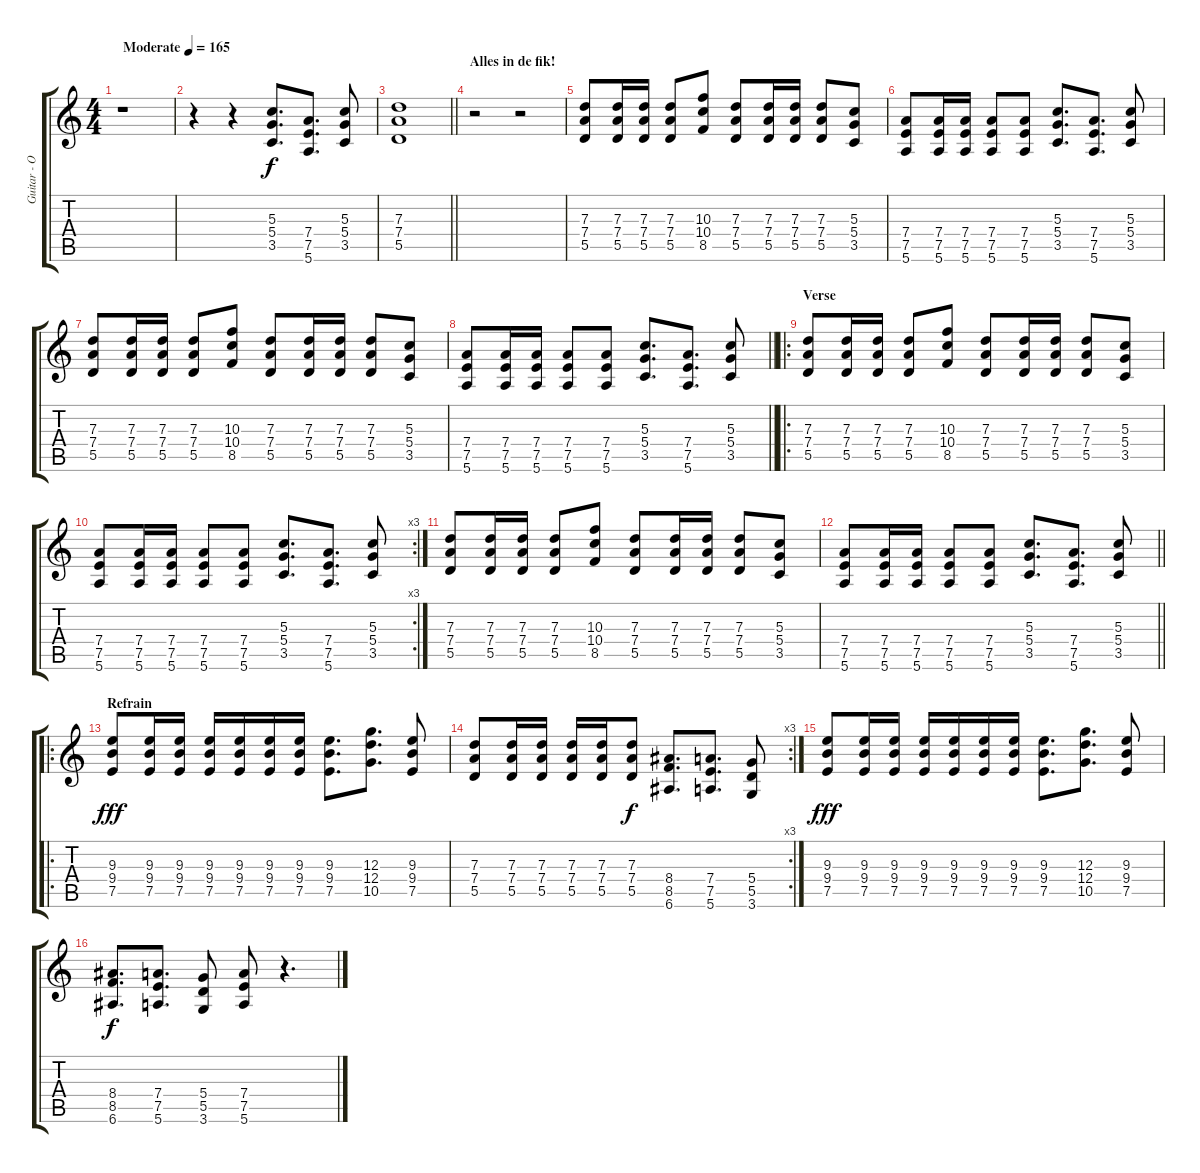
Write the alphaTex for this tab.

\track ("Guitar - Oeds" "Guitar - O") {instrument overdrivenguitar}
\staff {score tabs}
\tuning (E4 B3 G3 D3 A2 E2) {hide}
\ts (4 4)
\tempo (165 "Moderate")
\clef g2
\ks c
r.1{dy f instrument overdrivenguitar} |
r.4 r.4 (5.3 5.4 3.5).8{d} (7.4 7.5 5.6).8{d} (5.3 5.4 3.5).8 |
\barLineRight lightlight
(7.3 7.4 5.5).1 |
\section ("" "Alles in de fik!")
r.2 r.2 |
(7.3 7.4 5.5).8{beam Up} (7.3 7.4 5.5).16{beam Up} (7.3 7.4 5.5).16{beam Up} (7.3 7.4 5.5).8 (10.3 10.4 8.5).8 (7.3 7.4 5.5).8 (7.3 7.4 5.5).16 (7.3 7.4 5.5).16 (7.3 7.4 5.5).8 (5.3 5.4 3.5).8 |
(7.4 7.5 5.6).8 (7.4 7.5 5.6).16 (7.4 7.5 5.6).16 (7.4 7.5 5.6).8 (7.4 7.5 5.6).8 (5.3 5.4 3.5).8{d} (7.4 7.5 5.6).8{d} (5.3 5.4 3.5).8 |
(7.3 7.4 5.5).8{beam Up} (7.3 7.4 5.5).16{beam Up} (7.3 7.4 5.5).16{beam Up} (7.3 7.4 5.5).8 (10.3 10.4 8.5).8 (7.3 7.4 5.5).8 (7.3 7.4 5.5).16 (7.3 7.4 5.5).16 (7.3 7.4 5.5).8 (5.3 5.4 3.5).8 |
\barLineRight lightlight
(7.4 7.5 5.6).8 (7.4 7.5 5.6).16 (7.4 7.5 5.6).16 (7.4 7.5 5.6).8 (7.4 7.5 5.6).8 (5.3 5.4 3.5).8{d} (7.4 7.5 5.6).8{d} (5.3 5.4 3.5).8 |
\ro
\section ("" "Verse")
(7.3 7.4 5.5).8{beam Up} (7.3 7.4 5.5).16{beam Up} (7.3 7.4 5.5).16{beam Up} (7.3 7.4 5.5).8 (10.3 10.4 8.5).8 (7.3 7.4 5.5).8 (7.3 7.4 5.5).16 (7.3 7.4 5.5).16 (7.3 7.4 5.5).8 (5.3 5.4 3.5).8 |
\rc 3
(7.4 7.5 5.6).8 (7.4 7.5 5.6).16 (7.4 7.5 5.6).16 (7.4 7.5 5.6).8 (7.4 7.5 5.6).8 (5.3 5.4 3.5).8{d} (7.4 7.5 5.6).8{d} (5.3 5.4 3.5).8 |
(7.3 7.4 5.5).8{beam Up} (7.3 7.4 5.5).16{beam Up} (7.3 7.4 5.5).16{beam Up} (7.3 7.4 5.5).8 (10.3 10.4 8.5).8 (7.3 7.4 5.5).8 (7.3 7.4 5.5).16 (7.3 7.4 5.5).16 (7.3 7.4 5.5).8 (5.3 5.4 3.5).8 |
\barLineRight lightlight
(7.4 7.5 5.6).8 (7.4 7.5 5.6).16 (7.4 7.5 5.6).16 (7.4 7.5 5.6).8 (7.4 7.5 5.6).8 (5.3 5.4 3.5).8{d} (7.4 7.5 5.6).8{d} (5.3 5.4 3.5).8 |
\ro
\section ("" "Refrain")
(9.3 9.4 7.5).8{dy fff} (9.3 9.4 7.5).16 (9.3 9.4 7.5).16 (9.3 9.4 7.5).16 (9.3 9.4 7.5).16 (9.3 9.4 7.5).16 (9.3 9.4 7.5).16 (9.3 9.4 7.5).8{d} (12.3 12.4 10.5).8{d} (9.3 9.4 7.5).8 |
\rc 3
(7.3 7.4 5.5).8 (7.3 7.4 5.5).16 (7.3 7.4 5.5).16 (7.3 7.4 5.5).16 (7.3 7.4 5.5).16 (7.3 7.4 5.5).8{dy f} (8.4 8.5 6.6).8{d} (7.4 7.5 5.6).8{d} (5.4 5.5 3.6).8 |
(9.3 9.4 7.5).8{dy fff} (9.3 9.4 7.5).16 (9.3 9.4 7.5).16 (9.3 9.4 7.5).16 (9.3 9.4 7.5).16 (9.3 9.4 7.5).16 (9.3 9.4 7.5).16 (9.3 9.4 7.5).8{d} (12.3 12.4 10.5).8{d} (9.3 9.4 7.5).8 |
(8.4 8.5 6.6).8{d dy f} (7.4 7.5 5.6).8{d} (5.4 5.5 3.6).8 (7.4 7.5 5.6).8 r.4{d}
